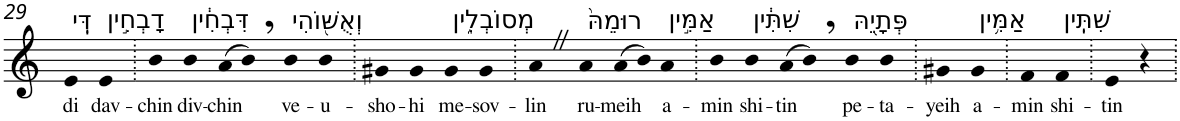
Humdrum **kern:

**kern	**text
*part1	*part1
*staff1	*staff1
*I"Piano	*
*I'Pno	*
!!LO:PB:g=z
*clefG2	*
*k[]	*
=29	=29
!LO:TX:a:t=דִּֽי	!
!	!LO:LY:b
4e	di
!LO:TX:a:t=דָבְחִ֣ין	!
!	!LO:LY:b
4e	dav-
=30.	=30.
!	!LO:LY:b
4b	-chin
!LO:TX:a:t=דִּבְחִ֔ין	!
!	!LO:LY:b
4b	div-
!	!LO:LY:b
(>8a	-chin
8b,)	.
!LO:TX:a:t=וְאֻשּׁ֖וֹהִי	!
!	!LO:LY:b
4b	ve-
!	!LO:LY:b
4b	-u-
=31.	=31.
!	!LO:LY:b
4g#X	-sho-
!	!LO:LY:b
4g#	-hi
!LO:TX:a:t=מְסוֹבְלִ֑ין	!
!	!LO:LY:b
4g#	me-
!	!LO:LY:b
4g#	-sov-
=32.	=32.
!	!LO:LY:b
4aZ	-lin
!LO:TX:a:t=רוּמֵהּ֙	!
!	!LO:LY:b
4a	ru-
!	!LO:LY:b
(>8a	-meih
8b)	.
!LO:TX:a:t=אַמִּ֣ין	!
!	!LO:LY:b
4a	a-
=33.	=33.
!	!LO:LY:b
4b	-min
!LO:TX:a:t=שִׁתִּ֔ין	!
!	!LO:LY:b
4b	shi-
!	!LO:LY:b
(>8a	-tin
8b,)	.
!LO:TX:a:t=פְּתָיֵ֖הּ	!
!	!LO:LY:b
4b	pe-
!	!LO:LY:b
4b	-ta-
=34.	=34.
!	!LO:LY:b
4g#X	-yeih
!LO:TX:a:t=אַמִּ֥ין	!
!	!LO:LY:b
4g#	a-
=35.	=35.
!	!LO:LY:b
4f	-min
!LO:TX:a:t=שִׁתִּֽין	!
!	!LO:LY:b
4f	shi-
=36.	=36.
!	!LO:LY:b
4e	-tin
4r	.
=.	=.
*-	*-
